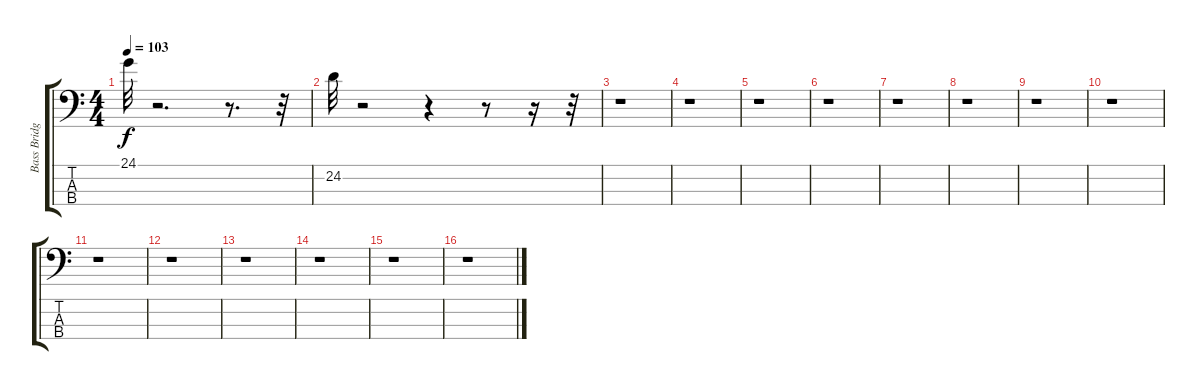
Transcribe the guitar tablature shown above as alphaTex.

\track ("Bass Bridge" "Bass Bridg") {instrument tremolostrings}
\staff {score tabs}
\tuning (G2 D2 A1 E1) {hide}
\ts (4 4)
\tempo 103
\clef f4
\ks c
24.1.32{dy f} r.2{d} r.8{d} r.32 |
24.2.32 r.2 r.4 r.8 r.16 r.32 |
r.1 |
r.1 |
r.1 |
r.1 |
r.1 |
r.1 |
r.1 |
r.1 |
r.1 |
r.1 |
r.1 |
r.1 |
r.1 |
r.1
